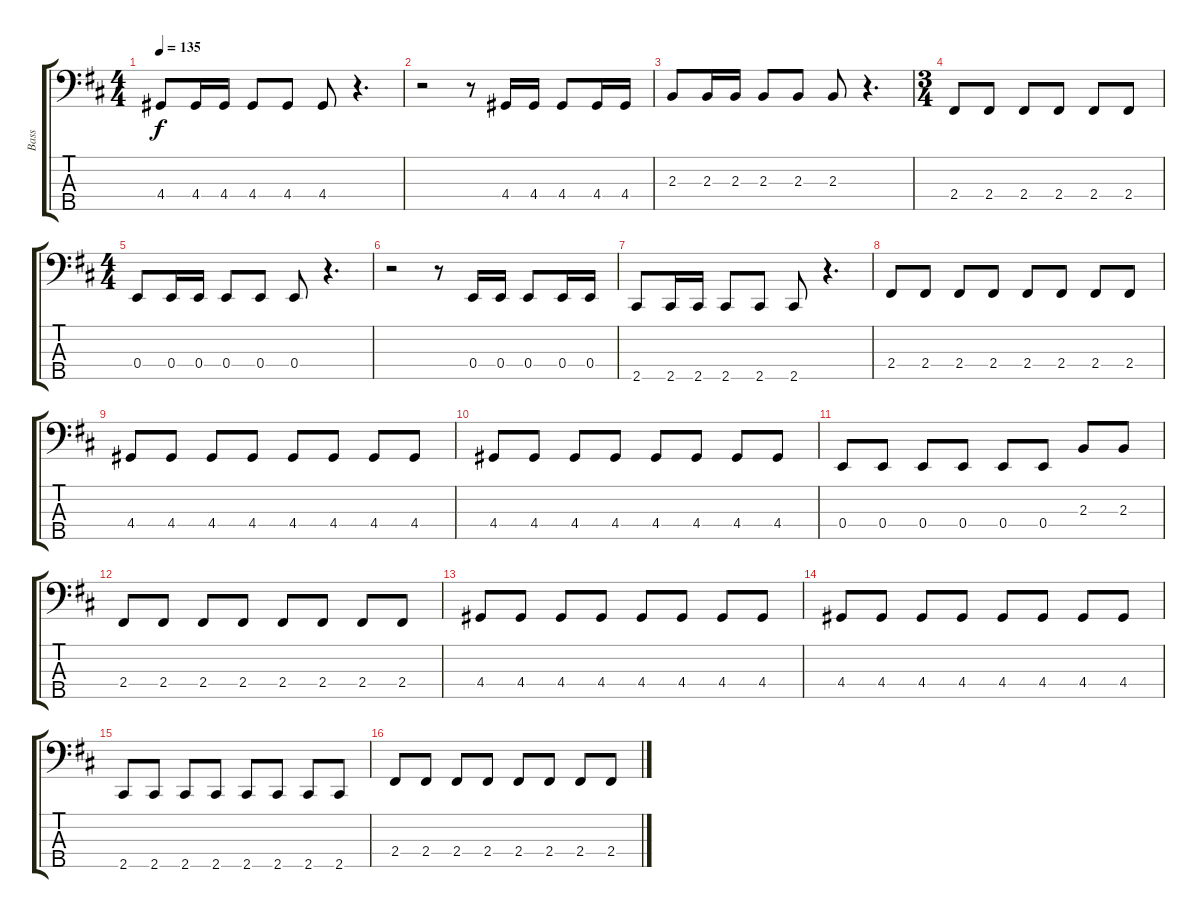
\track ("Bass" "Bass") {instrument electricbasspick}
\staff {score tabs}
\tuning (G2 D2 A1 E1 B0) {hide}
\ts (4 4)
\tempo 135
\clef f4
\ks d
4.4.8{dy f} 4.4.16 4.4.16 4.4.8 4.4.8 4.4.8 r.4{d} |
r.2 r.8 4.4.16 4.4.16 4.4.8 4.4.16 4.4.16 |
2.3.8 2.3.16 2.3.16 2.3.8 2.3.8 2.3.8 r.4{d} |
\ts (3 4)
2.4.8 2.4.8 2.4.8 2.4.8 2.4.8 2.4.8 |
\ts (4 4)
0.4.8 0.4.16 0.4.16 0.4.8 0.4.8 0.4.8 r.4{d} |
r.2 r.8 0.4.16 0.4.16 0.4.8 0.4.16 0.4.16 |
2.5.8 2.5.16 2.5.16 2.5.8 2.5.8 2.5.8 r.4{d} |
2.4.8 2.4.8 2.4.8 2.4.8 2.4.8 2.4.8 2.4.8 2.4.8 |
4.4.8 4.4.8 4.4.8 4.4.8 4.4.8 4.4.8 4.4.8 4.4.8 |
4.4.8 4.4.8 4.4.8 4.4.8 4.4.8 4.4.8 4.4.8 4.4.8 |
0.4.8 0.4.8 0.4.8 0.4.8 0.4.8 0.4.8 2.3.8 2.3.8 |
2.4.8 2.4.8 2.4.8 2.4.8 2.4.8 2.4.8 2.4.8 2.4.8 |
4.4.8 4.4.8 4.4.8 4.4.8 4.4.8 4.4.8 4.4.8 4.4.8 |
4.4.8 4.4.8 4.4.8 4.4.8 4.4.8 4.4.8 4.4.8 4.4.8 |
2.5.8 2.5.8 2.5.8 2.5.8 2.5.8 2.5.8 2.5.8 2.5.8 |
2.4.8 2.4.8 2.4.8 2.4.8 2.4.8 2.4.8 2.4.8 2.4.8
